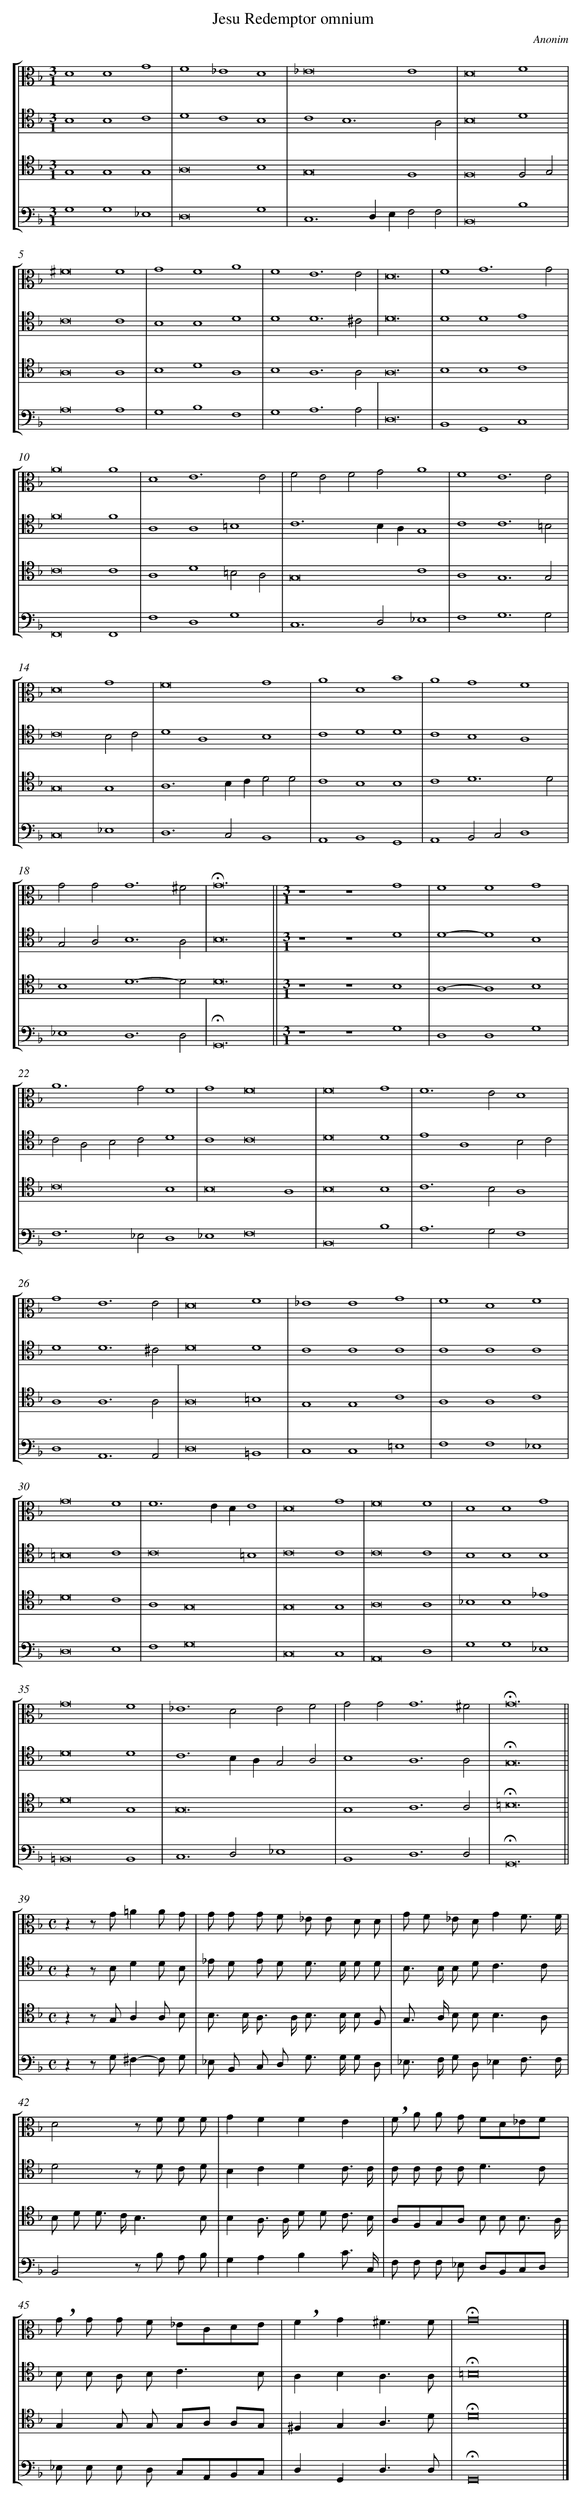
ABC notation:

X:1
T: Jesu Redemptor omnium
C: Anonim
L: 1/8
M: 3/1
%%staves [1 2 3 4]
V: 1 clef=alto
V: 2 clef=tenor
V: 3 clef=tenor
V: 4 clef=bass
K: F
[V:1] D8D8G8 |
[V:2] B,8B,8C8 |
[V:3] G,8G,8G,8 |
[V:4] G,8G,8_E,8 |
[V:1] F8_E8D8 |
[V:2] D8C8B,8 |
[V:3] A,16B,8 |
[V:4] D,16G,8 |
[V:1] _E16E8 |
[V:2] C8B,12A,4 |
[V:3] G,16F,8 |
[V:4] C,12D,2E,2F,4F,4 |
[V:1] D16F8 |
[V:2] B,16D8 |
[V:3] F,16F,4G,4 |
[V:4] B,,16B,8 |
[V:1] ^F16F8 |
[V:2] C16C8 |
[V:3] A,16A,8 |
[V:4] A,16A,8 |
[V:1] G8F8A8 |
[V:2] B,8B,8D8 |
[V:3] B,8D8A,8 |
[V:4] G,8B,8F,8 |
[V:1] F8E12E4 |
[V:2] D8D12^C4 |
[V:3] B,8A,12A,4 [|]
[V:4] G,8A,12A,4 |
[V:1] D24 |
[V:2] D24 |
[V:3] A,24 |
[V:4] D,24 |
[V:1] F8G12G4 |
[V:2] D8D8E8 |
[V:3] B,8B,8C8 |
[V:4] B,,8G,,8C,8 |
[V:1] A16A8 |
[V:2] F16F8 |
[V:3] C16C8 |
[V:4] F,,16F,,8 |
[V:1] D8E12E4 |
[V:2] A,8A,8=B,8 |
[V:3] A,8D8=B,4A,4 |
[V:4] F,8D,8G,8 |
[V:1] F4E4F4G4A8 |
[V:2] C12B,2A,2G,8 |
[V:3] G,16C8 |
[V:4] C,8>D,8_E,8 |
[V:1] F8E12E4 |
[V:2] C8C12=B,4 |
[V:3] A,8G,12G,4 |
[V:4] F,8G,12G,4 |
[V:1] D16G8 |
[V:2] C16B,4C4 |
[V:3] G,16G,8 |
[V:4] C,16_E,8 |
[V:1] F16G8 |
[V:2] D8A,8B,8 |
[V:3] A,12B,2C2D4D4 |
[V:4] D,8>C,8B,,8 |
[V:1] A8D8B8 |
[V:2] C8D8D8 |
[V:3] C8B,8B,8 |
[V:4] A,,8B,,8G,,8 |
[V:1] A8G8F8 |
[V:2] C8B,8A,8 |
[V:3] C8D12D4 |
[V:4] A,,8B,,4C,4D,8 |
[V:1] G4G8<G8^F4 |
[V:2] G,4A,8<B,8A,4 |
[V:3] B,8D12-D4 [|]
[V:4] _E,8D,12D,4 |
[V:1] !fermata!G24 ||
[V:2] B,24 ||
[V:3] D24 ||
[V:4] !fermata!G,,24 ||
[V:1]  [K:F] [M:3/1]z8z8G8 |
[V:2]  [K:F] [M:3/1]z8z8D8 |
[V:3]  [K:F] [M:3/1]z8z8B,8 |
[V:4]  [K:F] [M:3/1]z8z8G,8 |
[V:1] F8F8G8 |
[V:2] D8-D8B,8 |
[V:3] A,8-A,8B,8 |
[V:4] D,8D,8G,8 |
[V:1] A8>G8F8 |
[V:2] C4A,4B,4C4D8 |
[V:3] C16B,8 |
[V:4] F,8>_E,8D,8 [|]
[V:1] G8F16 |
[V:2] C8C16 |
[V:3] B,16A,8 |
[V:4] _E,8F,16 |
[V:1] F16G8 |
[V:2] D16D8 |
[V:3] B,16B,8 |
[V:4] B,,16B,8 |
[V:1] F8>E8D8 |
[V:2] E8A,8B,4C4 |
[V:3] C8>B,8A,8 |
[V:4] A,8>G,8F,8 |
[V:1] G8E12E4 |
[V:2] D8D12^C4 [|]
[V:3] A,8A,12A,4 |
[V:4] D,8A,,12A,,4 |
[V:1] D16F8 |
[V:2] D16D8 |
[V:3] A,16=B,8 |
[V:4] D,16=B,,8 |
[V:1] _E8E8G8 |
[V:2] C8C8C8 |
[V:3] G,8G,8C8 |
[V:4] C,8C,8=E,8 |
[V:1] F8D8F8 |
[V:2] C8C8C8 |
[V:3] A,8A,8C8 |
[V:4] F,8F,8_E,8 |
[V:1] G16F8 |
[V:2] =B,16C8 |
[V:3] D16C8 |
[V:4] D,16E,8 |
[V:1] F12E2D2E8 |
[V:2] C16=B,8 |
[V:3] A,8G,16 |
[V:4] F,8G,16 |
[V:1] D16G8 |
[V:2] C16C8 |
[V:3] G,16G,8 |
[V:4] C,16C,8 |
[V:1] F16F8 |
[V:2] C16C8 |
[V:3] A,16A,8 |
[V:4] A,,16D,8 |
[V:1] D8D8G8 |
[V:2] B,8B,8B,8 |
[V:3] _B,8B,8_E8 |
[V:4] G,8G,8_E,8 |
[V:1] G16F8 |
[V:2] D16D8 |
[V:3] D16G,8 |
[V:4] =B,,16B,,8 |
[V:1] _E8>D8E4F4 |
[V:2] C12B,2A,2G,4A,4 |
[V:3] G,24 |
[V:4] C,8>D,8_E,8 |
[V:1] G4G8<G8^F4 |
[V:2] B,8A,12A,4 |
[V:3] G,8A,12A,4 |
[V:4] B,,8D,12D,4 |
[V:1] !fermata!G24 ||
[V:2] !fermata!G,24 ||
[V:3] !fermata!=B,24 ||
[V:4] !fermata!G,,24 ||
[V:1]  [K:F] [M:C]z2z G=A2A G |
[V:2]  [K:F] [M:C]z2z B,D2D B, |
[V:3]  [K:F] [M:C]z2z G,A,2A, B, |
[V:4]  [K:F] [M:C]z2z G,^F,2-F, G, |
[V:1] G G G F _E E D D |
[V:2] _E D E D D> D D D |
[V:3] B,> B, A,> A, B,> B, B, F, |
[V:4] _E, B,, C, D, G,> G, G, D, |
[V:1] G F _E DG2F3/ F/ |
[V:2] B,> B, B, D2<C2C |
[V:3] G,> A, B, B,2<B,2A, |
[V:4] _E,> F, G, D,_E,2F,3/ F,/ |
[V:1] D4z F F F |
[V:2] D4z D C D |
[V:3] B, D D> CB,3B, |
[V:4] B,,4z B, A, B, |
[V:1] G2F2F2E2 |
[V:2] B,2C2D2C3/ C/ |
[V:3] B,2A,> A, D D C3/ B,/ |
[V:4] G,2A,2B,2C3/ C,/ |
[V:1] !breath!F A A G FD_EF |
[V:2] C C C C2<D2C |
[V:3] A,F,G,A, B, B, B,3/ A,/ |
[V:4] F, F, F, _E, D,B,,C,D, |
[V:1] !breath!G G G F _ECDE |
[V:2] B, B, A, B,2<C2B, |
[V:3] G,2G, G, G,A, A,G, |
[V:4] _E, E, E, D, C,A,,B,,C, |
[V:1] !breath!F2G2^F3F |
[V:2] A,2B,2A,3A, |
[V:3] ^F,2G,2A,3D |
[V:4] D,2G,,2D,3D, |
[V:1] !fermata!G16 |]
[V:2] !fermata!=B,16 |]
[V:3] !fermata!D16 |]
[V:4] !fermata!G,,16 |]
